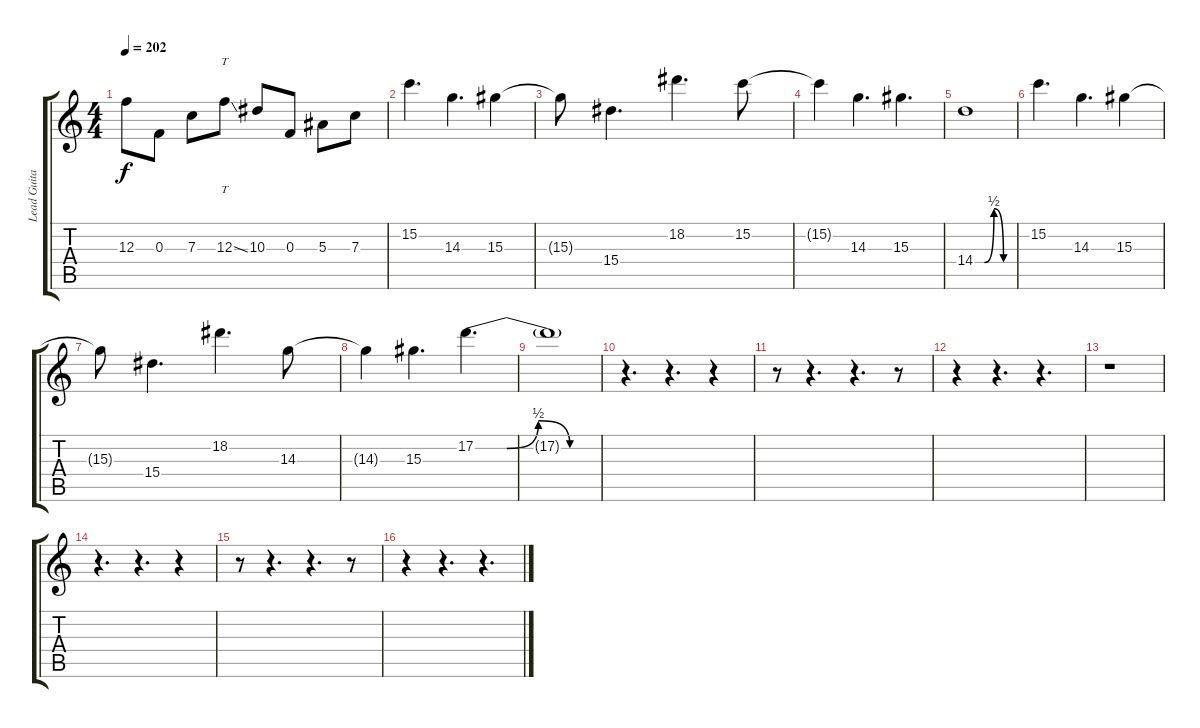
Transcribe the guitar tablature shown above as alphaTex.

\track ("Lead Guitar" "Lead Guita") {instrument distortionguitar}
\staff {score tabs}
\tuning (D4 A3 F3 C3 G2 C2) {hide}
\ts (4 4)
\tempo 202
\clef g2
\ks c
12.3.8{dy f} 0.3.8 7.3.8 12.3{ss}.8{tt} 10.3.8 0.3.8 5.3.8 7.3.8 |
15.2.4{d} 14.3.4{d} 15.3.4 |
15.3{t}.8 15.4.4{d} 18.2.4{d} 15.2.8 |
15.2{t}.4 14.3.4{d} 15.3.4{d} |
14.4{be (custom 0 0 15 0 30 2 45 0 60 0)}.1 |
15.2.4{d} 14.3.4{d} 15.3.4 |
15.3{t}.8 15.4.4{d} 18.2.4{d} 14.3.8 |
14.3{t}.4 15.3.4{d} 17.2{be (custom 0 0 15 0 30 2 45 0 60 0)}.4{d} |
17.2{t}.1 |
r.4{d} r.4{d} r.4 |
r.8 r.4{d} r.4{d} r.8 |
r.4 r.4{d} r.4{d} |
r.1 |
r.4{d} r.4{d} r.4 |
r.8 r.4{d} r.4{d} r.8 |
r.4 r.4{d} r.4{d}
